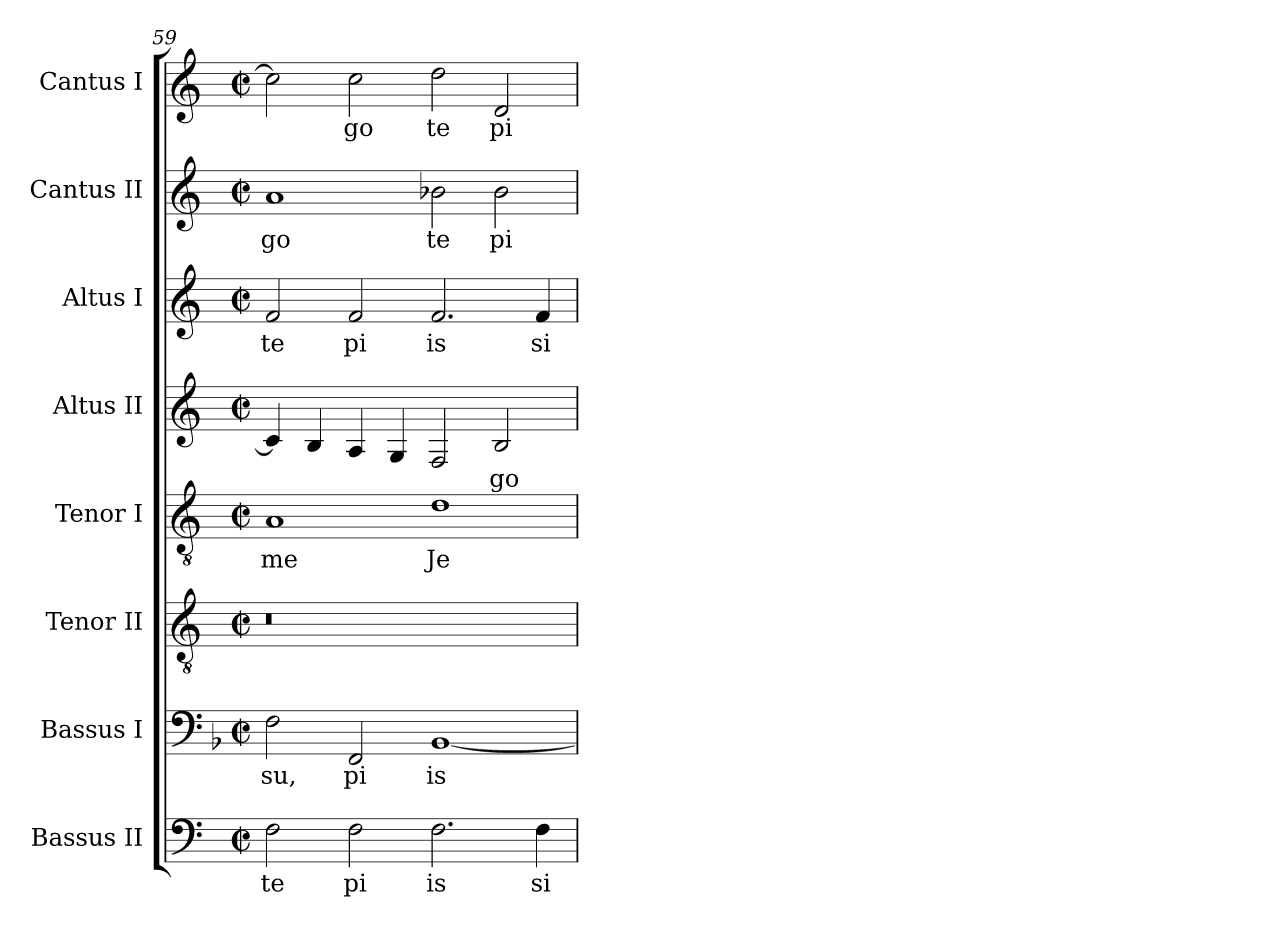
**kern	**text	**kern	**text	**kern	**kern	**text	**kern	**text	**kern	**text	**kern	**text	**kern	**text
*part8	*part8	*part7	*part7	*part6	*part5	*part5	*part4	*part4	*part3	*part3	*part2	*part2	*part1	*part1
*staff8	*staff8	*staff7	*staff7	*staff6	*staff5	*staff5	*staff4	*staff4	*staff3	*staff3	*staff2	*staff2	*staff1	*staff1
*I"Bassus II	*	*I"Bassus I	*	*I"Tenor II	*I"Tenor I	*	*I"Altus II	*	*I"Altus I	*	*I"Cantus II	*	*I"Cantus I	*
*I'B II	*	*I'B I	*	*I'T II	*I'T I	*	*I'A II	*	*I'A I	*	*I'C II	*	*I'C I	*
*clefF4	*	*clefF4	*	*clefGv2	*clefGv2	*	*clefG2	*	*clefG2	*	*clefG2	*	*clefG2	*
*	*	*k[b-]	*	*	*	*	*	*	*k[]	*	*	*	*	*
*	*	*F:	*	*	*	*	*	*	*C:	*	*	*	*	*
*M2/2	*	*M2/2	*	*M2/2	*M2/2	*	*M2/2	*	*M2/2	*	*M2/2	*	*M2/2	*
*met(c|)	*	*met(c|)	*	*met(c|)	*met(c|)	*	*met(c|)	*	*met(c|)	*	*met(c|)	*	*met(c|)	*
=59	=59	=59	=59	=59	=59	=59	=59	=59	=59	=59	=59	=59	=59	=59
!	!LO:LY:b:cj	!	!LO:LY:b:cj	!	!	!LO:LY:b:cj	!	!	!	!LO:LY:b:cj	!	!LO:LY:b:cj	!	!
2F\	te	2F\	su,	0r	1A	me	4c/]	.	2f/	te	1a	go	2cc\]	.
.	.	.	.	.	.	.	4B/	.	.	.	.	.	.	.
!	!LO:LY:b:cj	!	!LO:LY:b:cj	!	!	!	!	!	!	!LO:LY:b:cj	!	!	!	!LO:LY:b:cj
2F\	pi	2FF/	pi	.	.	.	4A/	.	2f/	pi	.	.	2cc\	-go
.	.	.	.	.	.	.	4G/	.	.	.	.	.	.	.
!	!LO:LY:b:cj	!	!LO:LY:b:cj	!	!	!LO:LY:b:cj	!	!	!	!LO:LY:b:cj	!	!LO:LY:b:cj	!	!LO:LY:b:cj
2.F\	is	[<1BB-	is	.	1d	Je	2F/	.	2.f/	is	2b-X\	te	2dd\	te
!	!	!	!	!	!	!	!	!LO:LY:b:cj	!	!	!	!LO:LY:b:cj	!	!LO:LY:b:cj
.	.	.	.	.	.	.	2B/	-go	.	.	2b-\	pi	2d/	pi-
!	!LO:LY:b:cj	!	!	!	!	!	!	!	!	!LO:LY:b:cj	!	!	!	!
4F\	si	.	.	.	.	.	.	.	4f/	si	.	.	.	.
=	=	=	=	=	=	=	=	=	=	=	=	=	=	=
*-	*-	*-	*-	*-	*-	*-	*-	*-	*-	*-	*-	*-	*-	*-
